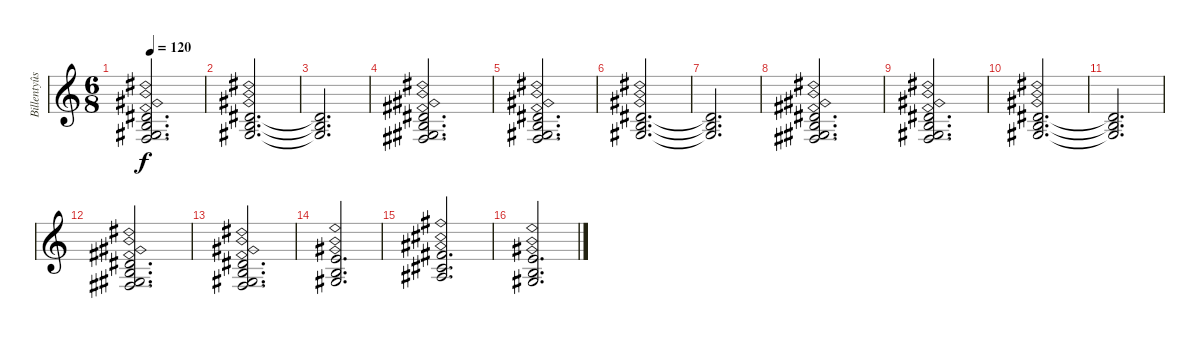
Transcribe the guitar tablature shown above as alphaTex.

\track ("Billentyûs (Mats Olausson)" "Billentyûs") {instrument drawbarorgan}
\staff {score}
\tuning (E4 B3 G3 D3 A2 E2) {hide}
\ts (6 8)
\tempo 120
\clef g2
\ks c
(4.2{ph 12} 4.3{ph 12} 6.4{ph 12} 8.5{ph 12}).2{d dy f} |
(4.2{ph 12} 4.3{ph 12} 6.4{ph 12}).2{d} |
(4.2{t} 4.3{t} 6.4{t}).2{d} |
(4.2{ph 12} 4.3{ph 12} 6.4{ph 12} 9.5{ph 12}).2{d} |
(4.2{ph 12} 4.3{ph 12} 6.4{ph 12} 8.5{ph 12}).2{d} |
(4.2{ph 12} 4.3{ph 12} 6.4{ph 12}).2{d} |
(4.2{t} 4.3{t} 6.4{t}).2{d} |
(4.2{ph 12} 4.3{ph 12} 6.4{ph 12} 9.5{ph 12}).2{d} |
(4.2{ph 12} 4.3{ph 12} 6.4{ph 12} 8.5{ph 12}).2{d} |
(4.2{ph 12} 4.3{ph 12} 6.4{ph 12}).2{d} |
(4.2{t} 4.3{t} 6.4{t}).2{d} |
(4.2{ph 12} 4.3{ph 12} 6.4{ph 12} 9.5{ph 12}).2{d} |
(4.2{ph 12} 4.3{ph 12} 6.4{ph 12} 8.5{ph 12}).2{d} |
(0.1{ph 12} 0.2{ph 12} 1.3{ph 12}).2{d} |
(2.1{ph 12} 2.2{ph 12} 3.3{ph 12}).2{d} |
(0.1{ph 12} 0.2{ph 12} 1.3{ph 12}).2{d}
